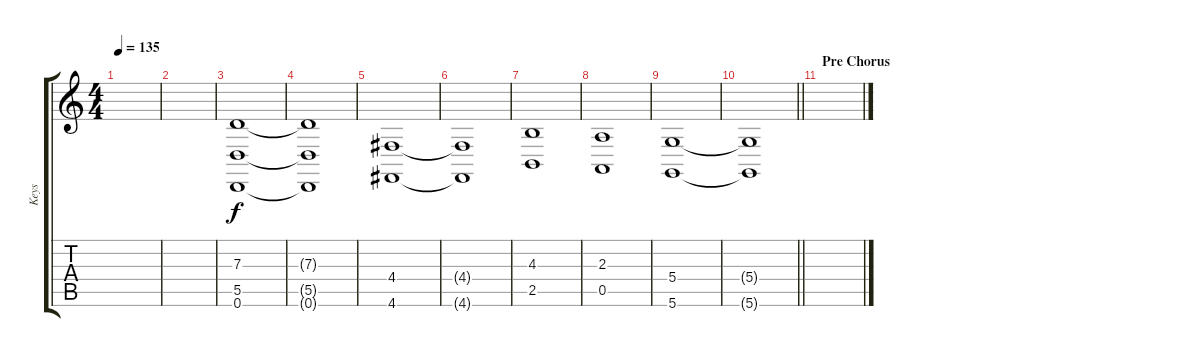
\track ("Keys" "Keys") {instrument pad2warm}
\staff {score tabs}
\tuning (E4 B3 G3 D3 A2 D2) {hide}
\ts (4 4)
\tempo 135
\clef g2
\ks c
|
|
(7.3 5.5 0.6).1 |
(7.3{t} 5.5{t} 0.6{t}).1 |
(4.4 4.6).1 |
(4.4{t} 4.6{t}).1 |
(4.3 2.5).1 |
(2.3 0.5).1 |
(5.4 5.6).1 |
\barLineRight lightlight
(5.4{t} 5.6{t}).1 |
\section ("" "Pre Chorus")
